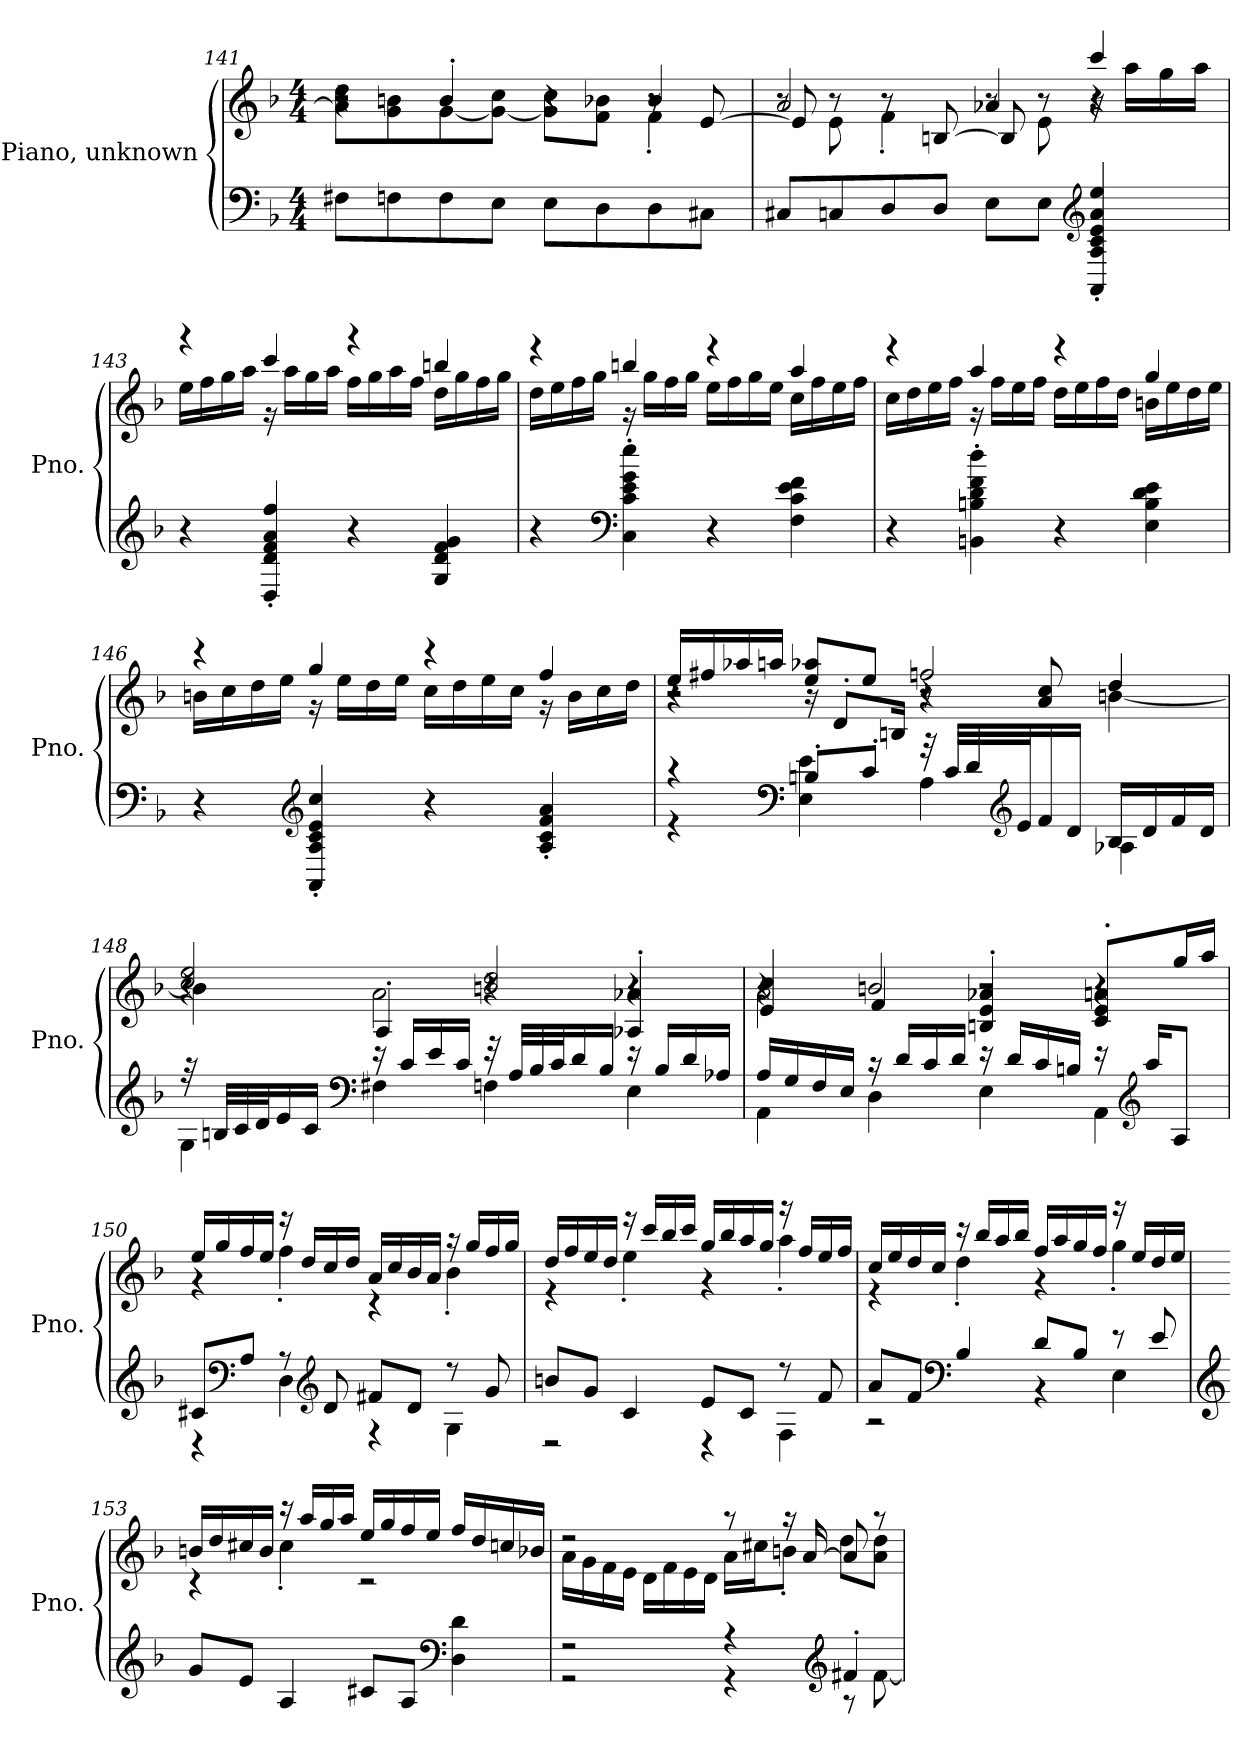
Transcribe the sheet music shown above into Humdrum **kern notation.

**kern	**kern
*part1	*part1
*staff2	*staff1
*I"Piano, unknown	*
*I'Pno.	*
*clefF4	*clefG2
*k[b-]	*k[b-]
*M4/4	*M4/4
=141	=141
*	*^
*	*	*^
8F#X\L	4r	8a\] 8dd\L	2r
8Fn\	.	8g\ 8bn\	.
8F\	4b'/	[8g\	.
8E\J	.	8g\_ 8cc\J	.
8E\L	4r	8g\] 8cc\L	4r
8D\	.	8f\ 8b-X\J	.
8D\	4b-/	4f'\	8r
8C#X\J	.	.	[8e/
=142	=142	=142	=142
8C#X/L	2a/	8r	8e/]
8Cn/	.	8e\	8r
8D/	.	4f'\	8r
8D/J	.	.	[8Bn/
8E\L	4a-X/	8r	8B/]
8E\J	.	8e\	8r
*clefG2	*	*	*
4AA/' 4A/' 4c/' 4e/' 4a/' 4ee/'	4ccc/	16r	4r
.	.	16aa\LL	.
.	.	16gg\	.
.	.	16aa\JJ	.
*	*	*v	*v
!!LO:LB:g=z
=143	=143	=143
4r	4r	16ee\LL
.	.	16ff\
.	.	16gg\
.	.	16aa\JJ
4D/' 4d/' 4f/' 4a/' 4ff/'	4ccc/	16r
.	.	16aa\LL
.	.	16gg\
.	.	16aa\JJ
4r	4r	16ff\LL
.	.	16gg\
.	.	16aa\
.	.	16ff\JJ
4G/ 4d/ 4f/ 4g/	4bbn/	16dd\LL
.	.	16gg\
.	.	16ff\
.	.	16gg\JJ
=144	=144	=144
4r	4r	16dd\LL
.	.	16ee\
.	.	16ff\
.	.	16gg\JJ
*clefF4	*	*
4C\' 4c\' 4e\' 4g\' 4ee\'	4bbn/	16r
.	.	16gg\LL
.	.	16ff\
.	.	16gg\JJ
4r	4r	16ee\LL
.	.	16ff\
.	.	16gg\
.	.	16ee\JJ
4F\ 4c\ 4e\ 4f\	4aa/	16cc\LL
.	.	16ff\
.	.	16ee\
.	.	16ff\JJ
!!LO:LB:g=z	!!
=145	=145	=145
4r	4r	16cc\LL
.	.	16dd\
.	.	16ee\
.	.	16ff\JJ
4BBn\' 4Bn\' 4d\' 4f\' 4dd\'	4aa/	16r
.	.	16ff\LL
.	.	16ee\
.	.	16ff\JJ
4r	4r	16dd\LL
.	.	16ee\
.	.	16ff\
.	.	16dd\JJ
4E\ 4B\ 4d\ 4e\	4gg/	16bn\LL
.	.	16ee\
.	.	16dd\
.	.	16ee\JJ
=146	=146	=146
4r	4r	16bn\LL
.	.	16cc\
.	.	16dd\
.	.	16ee\JJ
*clefG2	*	*
4AA/' 4A/' 4c/' 4e/' 4cc/'	4gg/	16r
.	.	16ee\LL
.	.	16dd\
.	.	16ee\JJ
4r	4r	16cc\LL
.	.	16dd\
.	.	16ee\
.	.	16cc\JJ
4A/' 4c/' 4f/' 4a/'	4ff/	16r
.	.	16b\LL
.	.	16cc\
.	.	16dd\JJ
!!LO:PB:g=z
=147	=147	=147
*^	*	*^
4r	4r	4r	2r	16ee/LL
.	.	.	.	16ff#X/
.	.	.	.	16aa-X/
.	.	.	.	16aan/JJ
*clefF4	*	*	*	*
8Bn'/L	4E\ 4e\	8ee/ 8aa-X/L	.	16r
.	.	.	.	8d'/L
8c'/J	.	8ee/J	.	.
.	.	.	.	16Bn/Jk
32r	4A\	2ffn/	4r	8r
32c/LLL	.	.	.	.
32d/	.	.	.	.
*clefG2	*	*	*	*
32e/J	.	.	.	.
16f/	.	.	.	8a/ 8cc/
16d/JJ	.	.	.	.
16B/LL	4A-X\	.	[4bn\	4dd/
16d/	.	.	.	.
16f/	.	.	.	.
16d/JJ	.	.	.	.
!!LO:LB:g=z	!!	!!
=148	=148	=148	=148	=148
32r	4G\	2cc/ 2ee/	4b\]	4r
32Bn/LLL	.	.	.	.
32c/	.	.	.	.
32d/J	.	.	.	.
16e/	.	.	.	.
16c/JJ	.	.	.	.
*clefF4	*	*	*	*
16r	4F#X\	.	2a\	4A'/
16c/LL	.	.	.	.
16e/	.	.	.	.
16c/JJ	.	.	.	.
32r	4Fn\	2bn/ 2dd/	.	4r
32A/LLL	.	.	.	.
32B/	.	.	.	.
32c/J	.	.	.	.
16d/	.	.	.	.
16B/JJ	.	.	.	.
16r	4E\	.	4r	4A-X/' 4a-X/'
16B/LL	.	.	.	.
16d/	.	.	.	.
16A-X/JJ	.	.	.	.
=149	=149	=149	=149	=149
16A/LL	4AA\	4r	2a\	4e/ 4cc/
16G/	.	.	.	.
16F/	.	.	.	.
16E/JJ	.	.	.	.
16r	4D\	2bn/	.	4f/
16d/LL	.	.	.	.
16c/	.	.	.	.
16d/JJ	.	.	.	.
16r	4E\	.	2r	4Bn/' 4e/' 4a-X/'
16d/LL	.	.	.	.
16c/	.	.	.	.
16Bn/JJ	.	.	.	.
16r	4AA\	4r	.	8c/' 8e/' 8an/'L
*clefG2	*	*	*	*
16aa/KL	.	.	.	.
8A/J	.	.	.	16gg/L
.	.	.	.	16aa/JJ
*	*	*	*v	*v
!!LO:LB:g=z
=150	=150	=150	=150
8c#X/L	4r	16ee/LL	4r
.	.	16gg/	.
*clefF4	*	*	*
8A/J	.	16ff/	.
.	.	16ee/JJ	.
8r	4D\	16r	4ff'\
.	.	16dd/LL	.
*clefG2	*	*	*
8d/	.	16cc/	.
.	.	16dd/JJ	.
8f#X/L	4r	16a/LL	4r
.	.	16cc/	.
8d/J	.	16b-/	.
.	.	16a/JJ	.
8r	4G\	16r	4b-'\
.	.	16gg/LL	.
8g/	.	16ff/	.
.	.	16gg/JJ	.
=151	=151	=151	=151
8bn/L	2r	16dd/LL	4r
.	.	16ff/	.
8g/J	.	16ee/	.
.	.	16dd/JJ	.
4c/	.	16r	4ee'\
.	.	16ccc/LL	.
.	.	16bb-/	.
.	.	16ccc/JJ	.
8e/L	4r	16gg/LL	4r
.	.	16bb-/	.
8c/J	.	16aa/	.
.	.	16gg/JJ	.
8r	4F\	16r	4aa'\
.	.	16ff/LL	.
8f/	.	16ee/	.
.	.	16ff/JJ	.
!!LO:LB:g=z	!!
=152	=152	=152	=152
8a/L	2r	16cc/LL	4r
.	.	16ee/	.
8f/J	.	16dd/	.
.	.	16cc/JJ	.
*clefF4	*	*	*
4B-/	.	16r	4dd'\
.	.	16bb-/LL	.
.	.	16aa/	.
.	.	16bb-/JJ	.
8d/L	4r	16ff/LL	4r
.	.	16aa/	.
8B-/J	.	16gg/	.
.	.	16ff/JJ	.
8r	4E\	16r	4gg'\
.	.	16ee/LL	.
8e/	.	16dd/	.
.	.	16ee/JJ	.
*v	*v	*	*
=153	=153	=153
*clefG2	*	*
8g/L	16bn/LL	4r
.	16dd/	.
8e/J	16cc#X/	.
.	16b/JJ	.
4A/	16r	4cc#'\
.	16aa/LL	.
.	16gg/	.
.	16aa/JJ	.
8c#X/L	16ee/LL	2r
.	16gg/	.
8A/J	16ff/	.
.	16ee/JJ	.
*clefF4	*	*
4D\ 4d\	16ff/LL	.
.	16dd/	.
.	16ccn/	.
.	16b-X/JJ	.
!!LO:LB:g=z	!!
=154	=154	=154
*^	*	*
2r	2r	2r	16a\LL
.	.	.	16g\
.	.	.	16f\
.	.	.	16e\JJ
.	.	.	16d\LL
.	.	.	16f\
.	.	.	16e\
.	.	.	16d\JJ
4r	4r	8r	16a\LL
.	.	.	16cc#X\J
.	.	16r	8bn'\J
.	.	[16a/	.
*clefG2	*	*	*
4f#X'/	8r	8a/]	8dd\L
.	[8f#\	8r	8a\ 8dd\J
*v	*v	*	*
*	*v	*v
=	=
*-	*-
